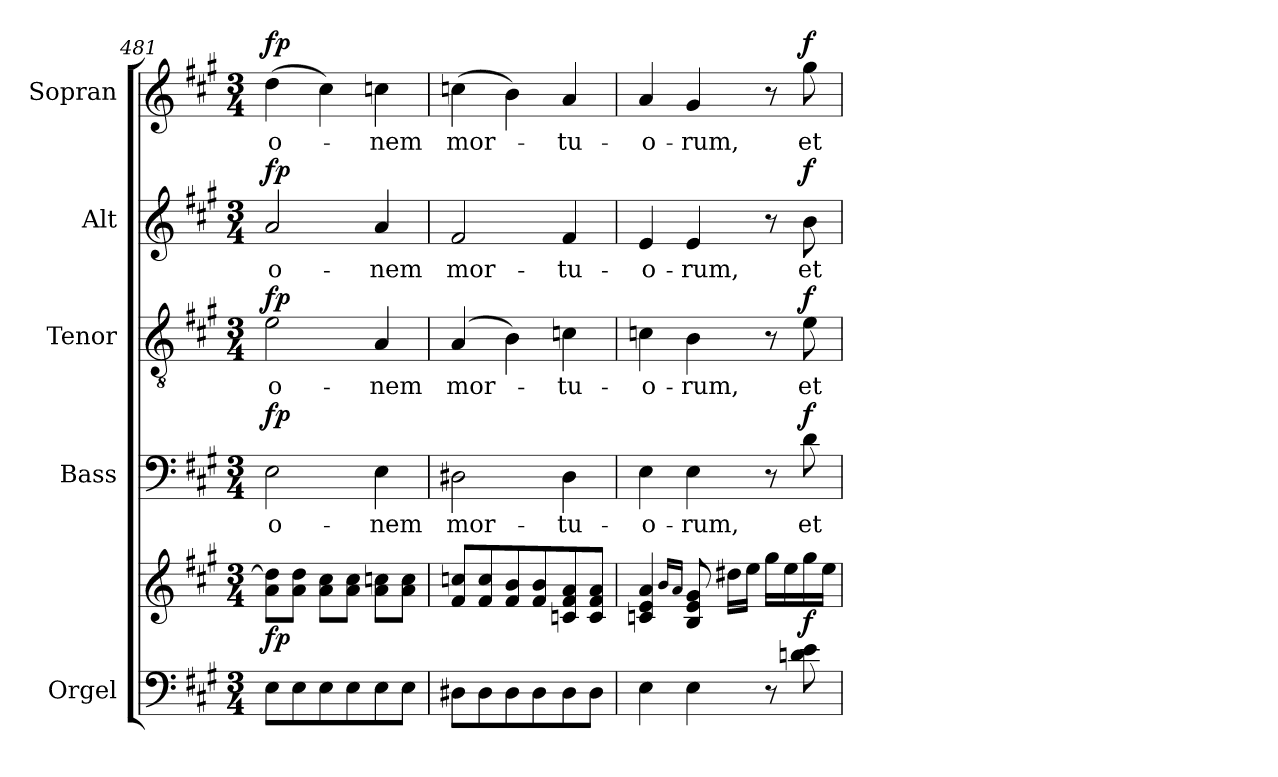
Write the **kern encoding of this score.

**kern	**kern	**dynam	**kern	**text	**dynam	**kern	**text	**dynam	**kern	**text	**dynam	**kern	**text	**dynam
*part5	*part5	*part5	*part4	*part4	*part4	*part3	*part3	*part3	*part2	*part2	*part2	*part1	*part1	*part1
*staff6	*staff5	*staff5/6	*staff4	*staff4	*staff4	*staff3	*staff3	*staff3	*staff2	*staff2	*staff2	*staff1	*staff1	*staff1
*I"Orgel	*	*	*I"Bass	*	*	*I"Tenor	*	*	*I"Alt	*	*	*I"Sopran	*	*
*I'Org.	*	*	*I'B.	*	*	*I'T.	*	*	*I'A.	*	*	*I'S.	*	*
*clefF4	*clefG2	*	*clefF4	*	*	*clefGv2	*	*	*clefG2	*	*	*clefG2	*	*
*k[f#c#g#]	*k[f#c#g#]	*	*k[f#c#g#]	*	*	*k[f#c#g#]	*	*	*k[f#c#g#]	*	*	*k[f#c#g#]	*	*
*A:	*A:	*	*A:	*	*	*A:	*	*	*A:	*	*	*A:	*	*
*M3/4	*M3/4	*	*M3/4	*	*	*M3/4	*	*	*M3/4	*	*	*M3/4	*	*
=481	=481	=481	=481	=481	=481	=481	=481	=481	=481	=481	=481	=481	=481	=481
!	!	!LO:DY:b	!	!LO:LY:b	!LO:DY:a	!	!LO:LY:b	!LO:DY:a	!	!LO:LY:b	!LO:DY:a	!	!LO:LY:b	!LO:DY:a
8E\L	8a\ 8dd\]L	fp	2E\	-o-	fp	2e\	-o-	fp	2a/	-o-	fp	(>4dd\	-o-	fp
8E\	8a\ 8dd\J	.	.	.	.	.	.	.	.	.	.	.	.	.
8E\	8a\ 8cc#\L	.	.	.	.	.	.	.	.	.	.	4cc#\)	.	.
8E\	8a\ 8cc#\J	.	.	.	.	.	.	.	.	.	.	.	.	.
!	!	!	!	!LO:LY:b	!	!	!LO:LY:b	!	!	!LO:LY:b	!	!	!LO:LY:b	!
8E\	8a\ 8ccn\L	.	4E\	-nem	.	4A/	-nem	.	4a/	-nem	.	4ccn\	-nem	.
8E\J	8a\ 8cc\J	.	.	.	.	.	.	.	.	.	.	.	.	.
=482	=482	=482	=482	=482	=482	=482	=482	=482	=482	=482	=482	=482	=482	=482
!	!	!	!	!LO:LY:b	!	!	!LO:LY:b	!	!	!LO:LY:b	!	!	!LO:LY:b	!
8D#X\L	8f#/ 8ccn/L	.	2D#X\	mor-	.	(4A/	mor-	.	2f#/	mor-	.	(>4ccn\	mor-	.
8D#\	8f#/ 8cc/	.	.	.	.	.	.	.	.	.	.	.	.	.
8D#\	8f#/ 8b/	.	.	.	.	4B\)	.	.	.	.	.	4b\)	.	.
8D#\	8f#/ 8b/	.	.	.	.	.	.	.	.	.	.	.	.	.
!	!	!	!	!LO:LY:b	!	!	!LO:LY:b	!	!	!LO:LY:b	!	!	!LO:LY:b	!
8D#\	8cn/ 8f#/ 8a/	.	4D#\	-tu-	.	4cn\	-tu-	.	4f#/	-tu-	.	4a/	-tu-	.
8D#\J	8c/ 8f#/ 8a/J	.	.	.	.	.	.	.	.	.	.	.	.	.
=483	=483	=483	=483	=483	=483	=483	=483	=483	=483	=483	=483	=483	=483	=483
!	!	!	!	!LO:LY:b	!	!	!LO:LY:b	!	!	!LO:LY:b	!	!	!LO:LY:b	!
4E\	4cn/ 4e/ 4a/	.	4E\	-o-	.	4cn\	-o-	.	4e/	-o-	.	4a/	-o-	.
.	16qb/LL	.	.	.	.	.	.	.	.	.	.	.	.	.
.	16qa/JJ	.	.	.	.	.	.	.	.	.	.	.	.	.
!	!	!	!	!LO:LY:b	!	!	!LO:LY:b	!	!	!LO:LY:b	!	!	!LO:LY:b	!
4E\	8B/ 8e/ 8g#/	.	4E\	-rum,	.	4B\	-rum,	.	4e/	-rum,	.	4g#/	-rum,	.
.	16dd#X\LL	.	.	.	.	.	.	.	.	.	.	.	.	.
.	16ee\JJ	.	.	.	.	.	.	.	.	.	.	.	.	.
8r	16gg#\LL	.	8r	.	.	8r	.	.	8r	.	.	8r	.	.
.	16ee\	.	.	.	.	.	.	.	.	.	.	.	.	.
!	!	!LO:DY:b	!	!LO:LY:b	!LO:DY:a	!	!LO:LY:b	!LO:DY:a	!	!LO:LY:b	!LO:DY:a	!	!LO:LY:b	!LO:DY:a
8dn\ 8e\	16gg#\	f	8d\	et	f	8e\	et	f	8b\	et	f	8gg#\	et	f
.	16ee\JJ	.	.	.	.	.	.	.	.	.	.	.	.	.
=	=	=	=	=	=	=	=	=	=	=	=	=	=	=
*-	*-	*-	*-	*-	*-	*-	*-	*-	*-	*-	*-	*-	*-	*-
